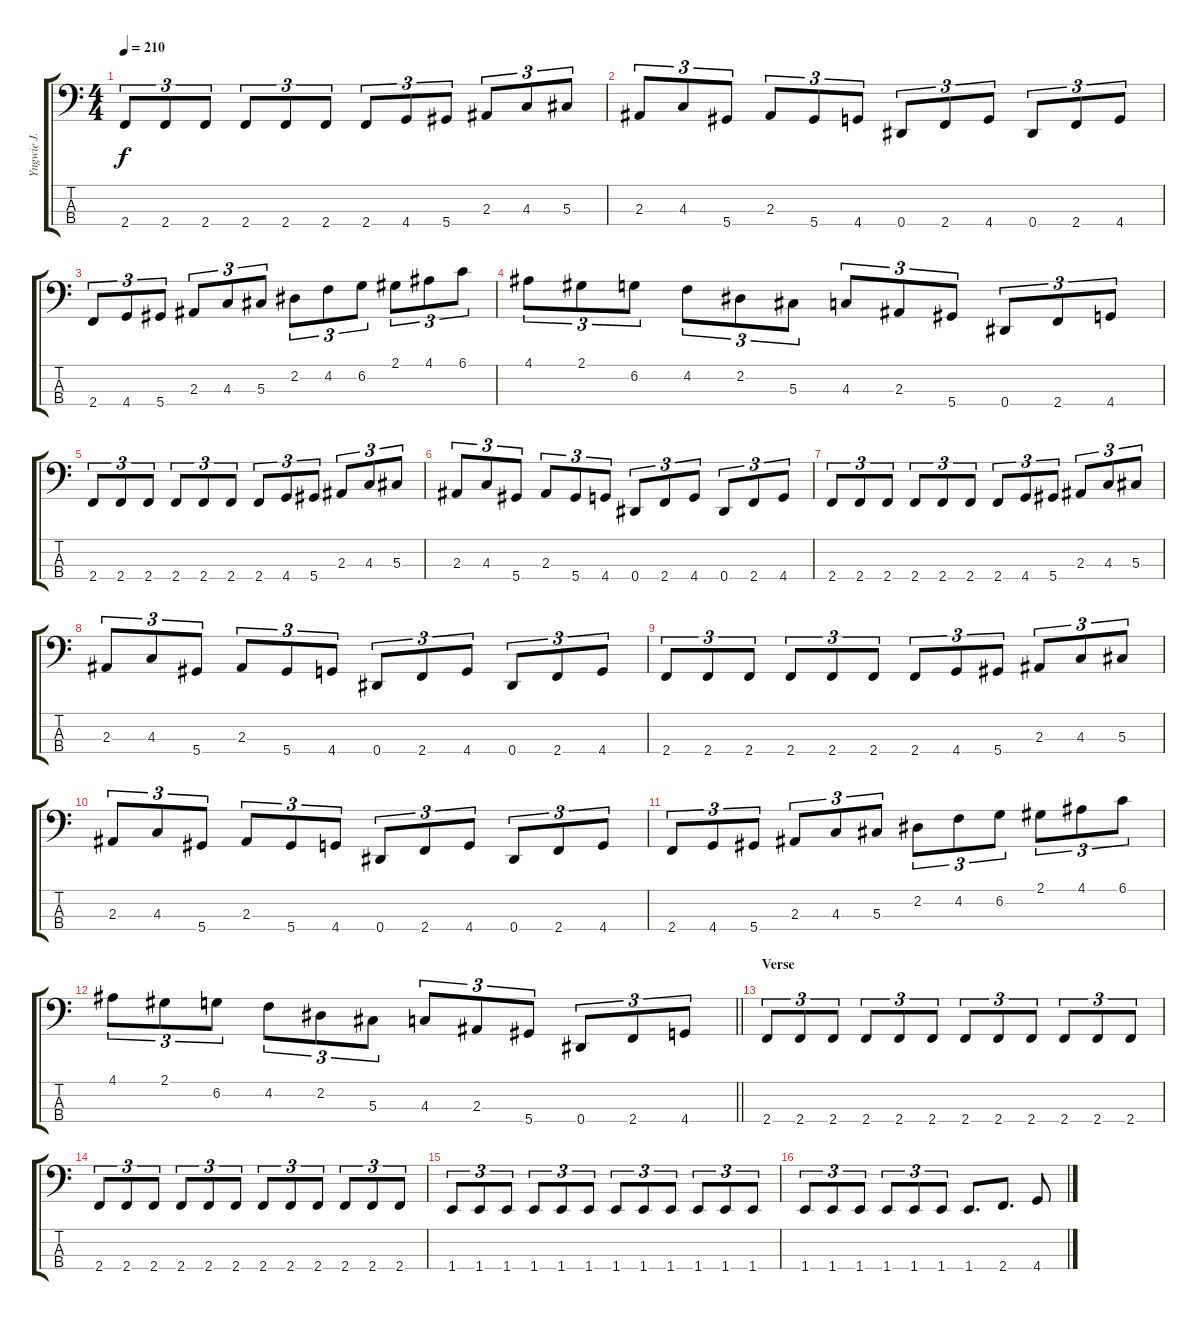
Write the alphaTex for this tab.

\track ("Yngwie J. Malmsteen " "Yngwie J. ") {instrument electricbasspick}
\staff {score tabs}
\tuning (Gb2 Db2 Ab1 Eb1) {hide}
\ts (4 4)
\tempo 210
\clef f4
\ks c
2.4.8{tu (3 2) dy f} 2.4.8{tu (3 2)} 2.4.8{tu (3 2)} 2.4.8{tu (3 2)} 2.4.8{tu (3 2)} 2.4.8{tu (3 2)} 2.4.8{tu (3 2)} 4.4.8{tu (3 2)} 5.4.8{tu (3 2)} 2.3.8{tu (3 2)} 4.3.8{tu (3 2)} 5.3.8{tu (3 2)} |
2.3.8{tu (3 2)} 4.3.8{tu (3 2)} 5.4.8{tu (3 2)} 2.3.8{tu (3 2)} 5.4.8{tu (3 2)} 4.4.8{tu (3 2)} 0.4.8{tu (3 2)} 2.4.8{tu (3 2)} 4.4.8{tu (3 2)} 0.4.8{tu (3 2)} 2.4.8{tu (3 2)} 4.4.8{tu (3 2)} |
2.4.8{tu (3 2)} 4.4.8{tu (3 2)} 5.4.8{tu (3 2)} 2.3.8{tu (3 2)} 4.3.8{tu (3 2)} 5.3.8{tu (3 2)} 2.2.8{tu (3 2)} 4.2.8{tu (3 2)} 6.2.8{tu (3 2)} 2.1.8{tu (3 2)} 4.1.8{tu (3 2)} 6.1.8{tu (3 2)} |
4.1.8{tu (3 2)} 2.1.8{tu (3 2)} 6.2.8{tu (3 2)} 4.2.8{tu (3 2)} 2.2.8{tu (3 2)} 5.3.8{tu (3 2)} 4.3.8{tu (3 2)} 2.3.8{tu (3 2)} 5.4.8{tu (3 2)} 0.4.8{tu (3 2)} 2.4.8{tu (3 2)} 4.4.8{tu (3 2)} |
2.4.8{tu (3 2)} 2.4.8{tu (3 2)} 2.4.8{tu (3 2)} 2.4.8{tu (3 2)} 2.4.8{tu (3 2)} 2.4.8{tu (3 2)} 2.4.8{tu (3 2)} 4.4.8{tu (3 2)} 5.4.8{tu (3 2)} 2.3.8{tu (3 2)} 4.3.8{tu (3 2)} 5.3.8{tu (3 2)} |
2.3.8{tu (3 2)} 4.3.8{tu (3 2)} 5.4.8{tu (3 2)} 2.3.8{tu (3 2)} 5.4.8{tu (3 2)} 4.4.8{tu (3 2)} 0.4.8{tu (3 2)} 2.4.8{tu (3 2)} 4.4.8{tu (3 2)} 0.4.8{tu (3 2)} 2.4.8{tu (3 2)} 4.4.8{tu (3 2)} |
2.4.8{tu (3 2)} 2.4.8{tu (3 2)} 2.4.8{tu (3 2)} 2.4.8{tu (3 2)} 2.4.8{tu (3 2)} 2.4.8{tu (3 2)} 2.4.8{tu (3 2)} 4.4.8{tu (3 2)} 5.4.8{tu (3 2)} 2.3.8{tu (3 2)} 4.3.8{tu (3 2)} 5.3.8{tu (3 2)} |
2.3.8{tu (3 2)} 4.3.8{tu (3 2)} 5.4.8{tu (3 2)} 2.3.8{tu (3 2)} 5.4.8{tu (3 2)} 4.4.8{tu (3 2)} 0.4.8{tu (3 2)} 2.4.8{tu (3 2)} 4.4.8{tu (3 2)} 0.4.8{tu (3 2)} 2.4.8{tu (3 2)} 4.4.8{tu (3 2)} |
2.4.8{tu (3 2)} 2.4.8{tu (3 2)} 2.4.8{tu (3 2)} 2.4.8{tu (3 2)} 2.4.8{tu (3 2)} 2.4.8{tu (3 2)} 2.4.8{tu (3 2)} 4.4.8{tu (3 2)} 5.4.8{tu (3 2)} 2.3.8{tu (3 2)} 4.3.8{tu (3 2)} 5.3.8{tu (3 2)} |
2.3.8{tu (3 2)} 4.3.8{tu (3 2)} 5.4.8{tu (3 2)} 2.3.8{tu (3 2)} 5.4.8{tu (3 2)} 4.4.8{tu (3 2)} 0.4.8{tu (3 2)} 2.4.8{tu (3 2)} 4.4.8{tu (3 2)} 0.4.8{tu (3 2)} 2.4.8{tu (3 2)} 4.4.8{tu (3 2)} |
2.4.8{tu (3 2)} 4.4.8{tu (3 2)} 5.4.8{tu (3 2)} 2.3.8{tu (3 2)} 4.3.8{tu (3 2)} 5.3.8{tu (3 2)} 2.2.8{tu (3 2)} 4.2.8{tu (3 2)} 6.2.8{tu (3 2)} 2.1.8{tu (3 2)} 4.1.8{tu (3 2)} 6.1.8{tu (3 2)} |
\barLineRight lightlight
4.1.8{tu (3 2)} 2.1.8{tu (3 2)} 6.2.8{tu (3 2)} 4.2.8{tu (3 2)} 2.2.8{tu (3 2)} 5.3.8{tu (3 2)} 4.3.8{tu (3 2)} 2.3.8{tu (3 2)} 5.4.8{tu (3 2)} 0.4.8{tu (3 2)} 2.4.8{tu (3 2)} 4.4.8{tu (3 2)} |
\section ("" "Verse")
2.4.8{tu (3 2)} 2.4.8{tu (3 2)} 2.4.8{tu (3 2)} 2.4.8{tu (3 2)} 2.4.8{tu (3 2)} 2.4.8{tu (3 2)} 2.4.8{tu (3 2)} 2.4.8{tu (3 2)} 2.4.8{tu (3 2)} 2.4.8{tu (3 2)} 2.4.8{tu (3 2)} 2.4.8{tu (3 2)} |
2.4.8{tu (3 2)} 2.4.8{tu (3 2)} 2.4.8{tu (3 2)} 2.4.8{tu (3 2)} 2.4.8{tu (3 2)} 2.4.8{tu (3 2)} 2.4.8{tu (3 2)} 2.4.8{tu (3 2)} 2.4.8{tu (3 2)} 2.4.8{tu (3 2)} 2.4.8{tu (3 2)} 2.4.8{tu (3 2)} |
1.4.8{tu (3 2)} 1.4.8{tu (3 2)} 1.4.8{tu (3 2)} 1.4.8{tu (3 2)} 1.4.8{tu (3 2)} 1.4.8{tu (3 2)} 1.4.8{tu (3 2)} 1.4.8{tu (3 2)} 1.4.8{tu (3 2)} 1.4.8{tu (3 2)} 1.4.8{tu (3 2)} 1.4.8{tu (3 2)} |
1.4.8{tu (3 2)} 1.4.8{tu (3 2)} 1.4.8{tu (3 2)} 1.4.8{tu (3 2)} 1.4.8{tu (3 2)} 1.4.8{tu (3 2)} 1.4.8{d} 2.4.8{d} 4.4.8
